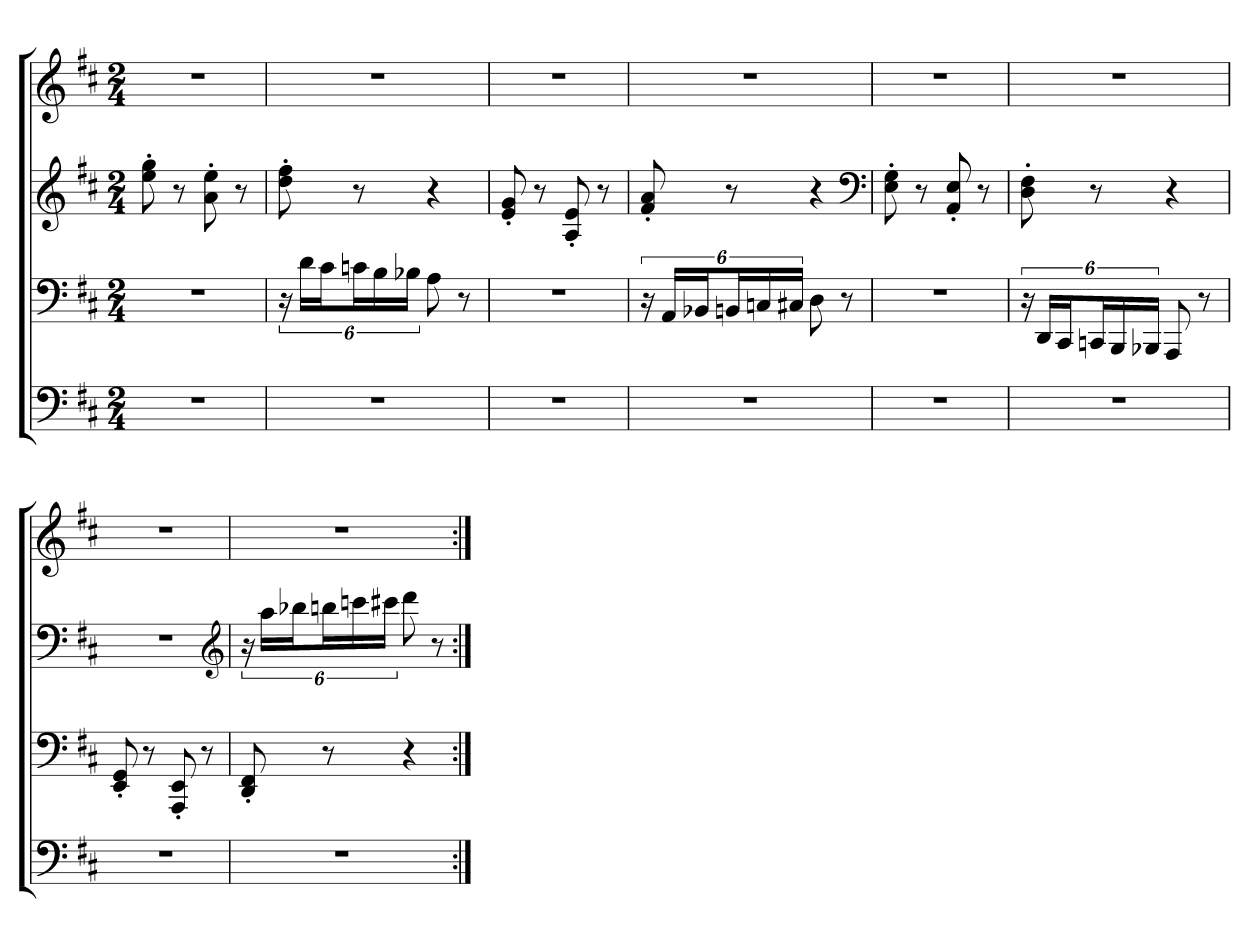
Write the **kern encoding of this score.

**kern	**kern	**kern	**kern
*part4	*part3	*part2	*part1
*staff4	*staff3	*staff2	*staff1
*clefF4	*clefF4	*clefG2	*clefG2
*k[f#c#]	*k[f#c#]	*k[f#c#]	*k[f#c#]
*D:	*D:	*D:	*D:
*M2/4	*M2/4	*M2/4	*M2/4
=	=	=	=
2r	2r	8ee' 8gg'	2r
.	.	8r	.
.	.	8a' 8ee'	.
.	.	8r	.
=	=	=	=
2r	24r	8dd' 8ff#'	2r
.	24dLL	.	.
.	24c#J	.	.
.	24cnL	8r	.
.	24B	.	.
.	24B-XJJ	.	.
.	8A	4r	.
.	8r	.	.
=	=	=	=
2r	2r	8e' 8g'	2r
.	.	8r	.
.	.	8A' 8e'	.
.	.	8r	.
=	=	=	=
2r	24r	8f#' 8a'	2r
.	24AALL	.	.
.	24BB-XJ	.	.
.	24BBnL	8r	.
.	24Cn	.	.
.	24C#XJJ	.	.
.	8D	4r	.
.	8r	.	.
*	*	*clefF4	*
=	=	=	=
2r	2r	8E' 8G'	2r
.	.	8r	.
.	.	8AA' 8E'	.
.	.	8r	.
=	=	=	=
2r	24r	8D' 8F#'	2r
.	24DDLL	.	.
.	24CC#J	.	.
.	24CCnL	8r	.
.	24BBB	.	.
.	24BBB-XJJ	.	.
.	8AAA	4r	.
.	8r	.	.
=	=	=	=
2r	8EE' 8GG'	2r	2r
.	8r	.	.
.	8AAA' 8EE'	.	.
.	8r	.	.
*	*	*clefG2	*
=	=	=	=
2r	8DD' 8FF#'	24r	2r
.	.	24aaLL	.
.	.	24bb-XJ	.
.	8r	24bbnL	.
.	.	24cccn	.
.	.	24ccc#XJJ	.
.	4r	8ddd	.
.	.	8r	.
=:|!	=:|!	=:|!	=:|!
*-	*-	*-	*-
